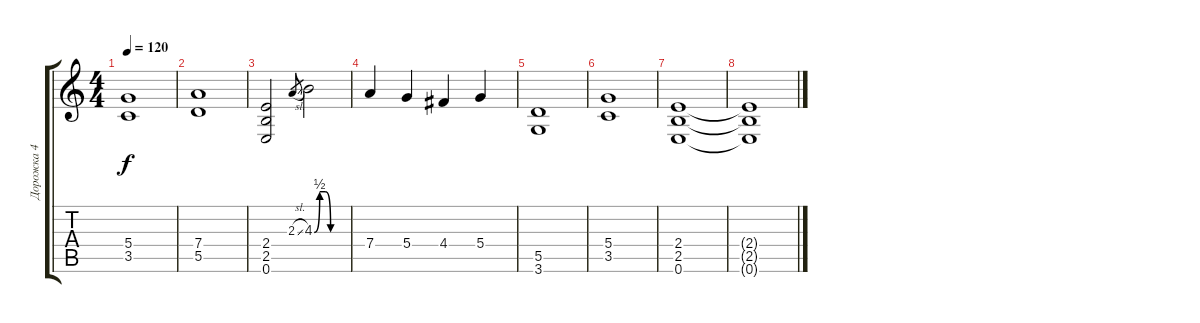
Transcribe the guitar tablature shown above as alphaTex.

\track ("Дорожка 4" "Дорожка 4") {instrument overdrivenguitar}
\staff {score tabs}
\tuning (E4 B3 G3 D3 A2 E2) {hide}
\ts (4 4)
\tempo 120
\clef g2
\ks c
(5.4 3.5).1{dy f} |
(7.4 5.5).1 |
(2.4 2.5 0.6).2 2.3{sl}.8{gr} 4.3{be (custom 0 0 10 2 20 2 30 0 60 0)}.2 |
7.4.4 5.4.4 4.4.4 5.4.4 |
(5.5 3.6).1 |
(5.4 3.5).1 |
(2.4 2.5 0.6).1 |
(2.4{t} 2.5{t} 0.6{t}).1
